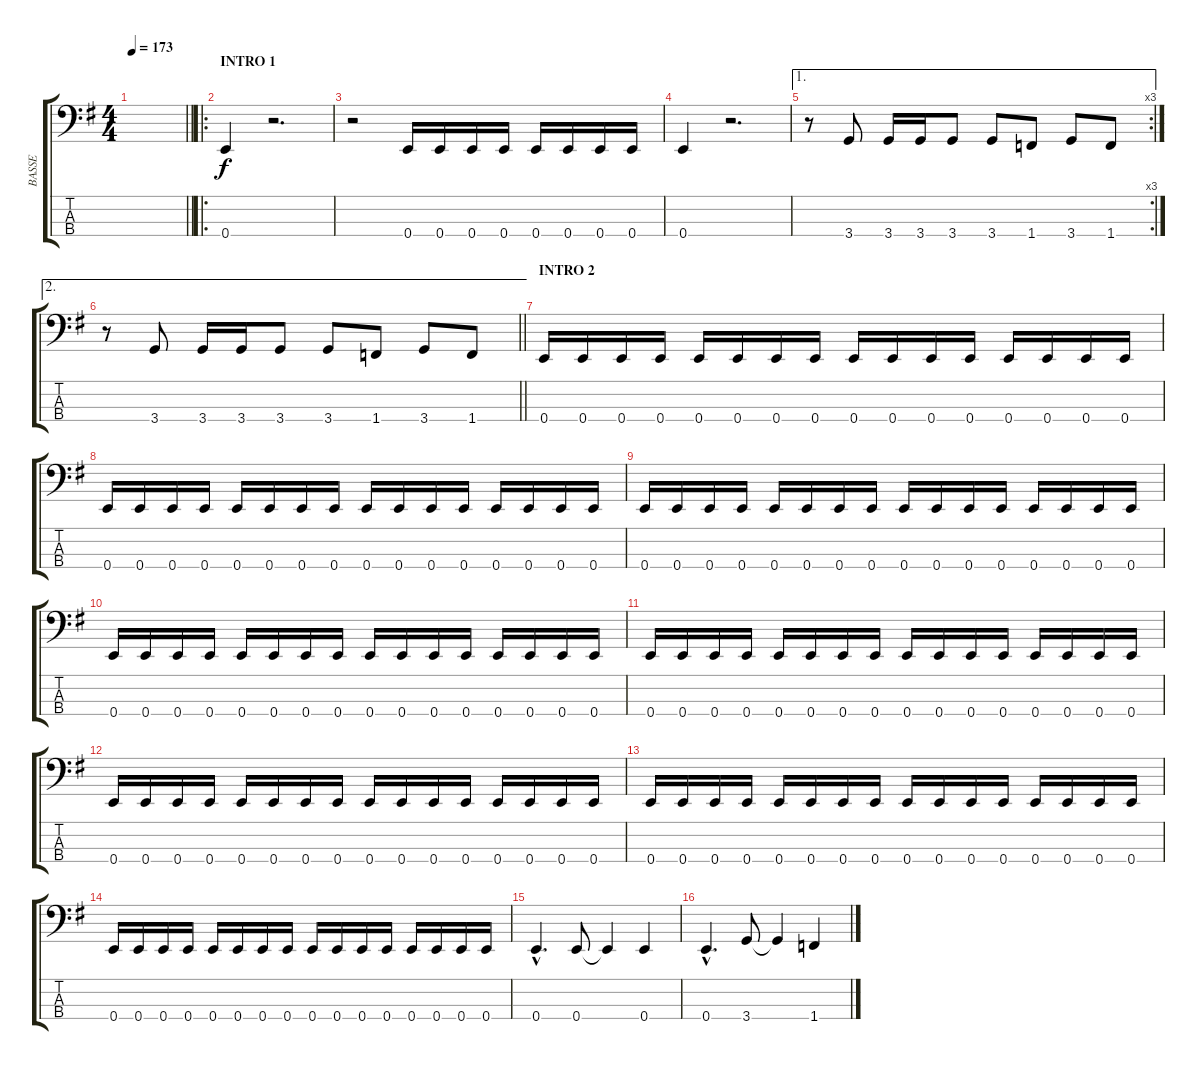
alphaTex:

\track ("BASSE" "BASSE") {instrument electricbasspick}
\staff {score tabs}
\tuning (G2 D2 A1 E1) {hide}
\ts (4 4)
\tempo 173
\clef f4
\barLineRight lightlight
\ks g
|
\ro
\section ("" "INTRO 1")
0.4.4 r.2{d} |
r.2 0.4.16 0.4.16 0.4.16 0.4.16 0.4.16 0.4.16 0.4.16 0.4.16 |
0.4.4 r.2{d} |
\ae 1
\rc 3
r.8 3.4.8 3.4.16 3.4.16 3.4.8 3.4.8 1.4.8 3.4.8 1.4.8 |
\ae 2
\barLineRight lightlight
r.8 3.4.8 3.4.16 3.4.16 3.4.8 3.4.8 1.4.8 3.4.8 1.4.8 |
\section ("" "INTRO 2")
0.4.16 0.4.16 0.4.16 0.4.16 0.4.16 0.4.16 0.4.16 0.4.16 0.4.16 0.4.16 0.4.16 0.4.16 0.4.16 0.4.16 0.4.16 0.4.16 |
0.4.16 0.4.16 0.4.16 0.4.16 0.4.16 0.4.16 0.4.16 0.4.16 0.4.16 0.4.16 0.4.16 0.4.16 0.4.16 0.4.16 0.4.16 0.4.16 |
0.4.16 0.4.16 0.4.16 0.4.16 0.4.16 0.4.16 0.4.16 0.4.16 0.4.16 0.4.16 0.4.16 0.4.16 0.4.16 0.4.16 0.4.16 0.4.16 |
0.4.16 0.4.16 0.4.16 0.4.16 0.4.16 0.4.16 0.4.16 0.4.16 0.4.16 0.4.16 0.4.16 0.4.16 0.4.16 0.4.16 0.4.16 0.4.16 |
0.4.16 0.4.16 0.4.16 0.4.16 0.4.16 0.4.16 0.4.16 0.4.16 0.4.16 0.4.16 0.4.16 0.4.16 0.4.16 0.4.16 0.4.16 0.4.16 |
0.4.16 0.4.16 0.4.16 0.4.16 0.4.16 0.4.16 0.4.16 0.4.16 0.4.16 0.4.16 0.4.16 0.4.16 0.4.16 0.4.16 0.4.16 0.4.16 |
0.4.16 0.4.16 0.4.16 0.4.16 0.4.16 0.4.16 0.4.16 0.4.16 0.4.16 0.4.16 0.4.16 0.4.16 0.4.16 0.4.16 0.4.16 0.4.16 |
0.4.16 0.4.16 0.4.16 0.4.16 0.4.16 0.4.16 0.4.16 0.4.16 0.4.16 0.4.16 0.4.16 0.4.16 0.4.16 0.4.16 0.4.16 0.4.16 |
0.4{hac}.4{d} 0.4.8 0.4{t}.4 0.4.4 |
0.4{hac}.4{d} 3.4.8 3.4{t}.4 1.4.4
